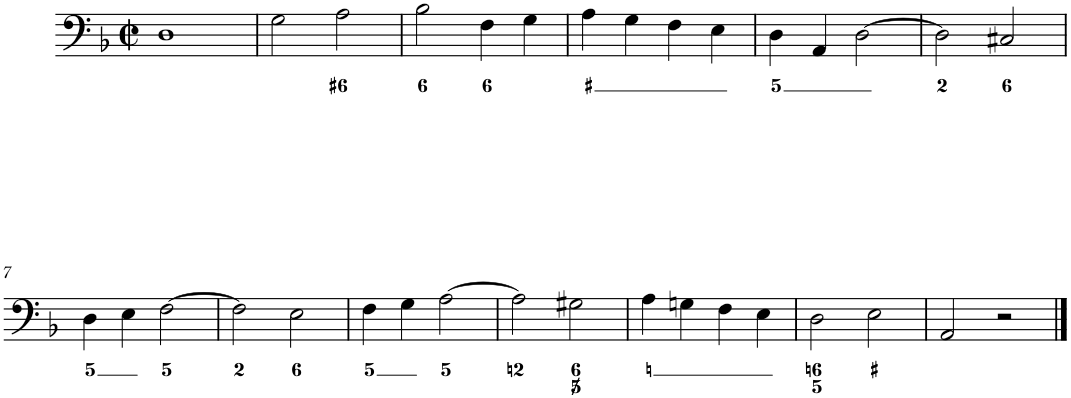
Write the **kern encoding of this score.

**kern
*part1
*staff1
*I"Piano
*I'Pno.
*clefF4
*k[b-]
*M2/2
*met(c|)
=1
1D
=2
2G\
2A\
=3
2B-\
4F\
4G\
=4
4A\
4G\
4F\
4E\
=5
4D\
4AA/
[2D\
=6
2D\]
2C#X/
!!LO:LB:g=z
=7
4D\
4E\
[2F\
=8
2F\]
2E\
=9
4F\
4G\
[2A\
=10
2A\]
2G#X\
=11
4A\
4Gn\
4F\
4E\
=12
2D\
2E\
=13
2AA/
2r
==
*-
